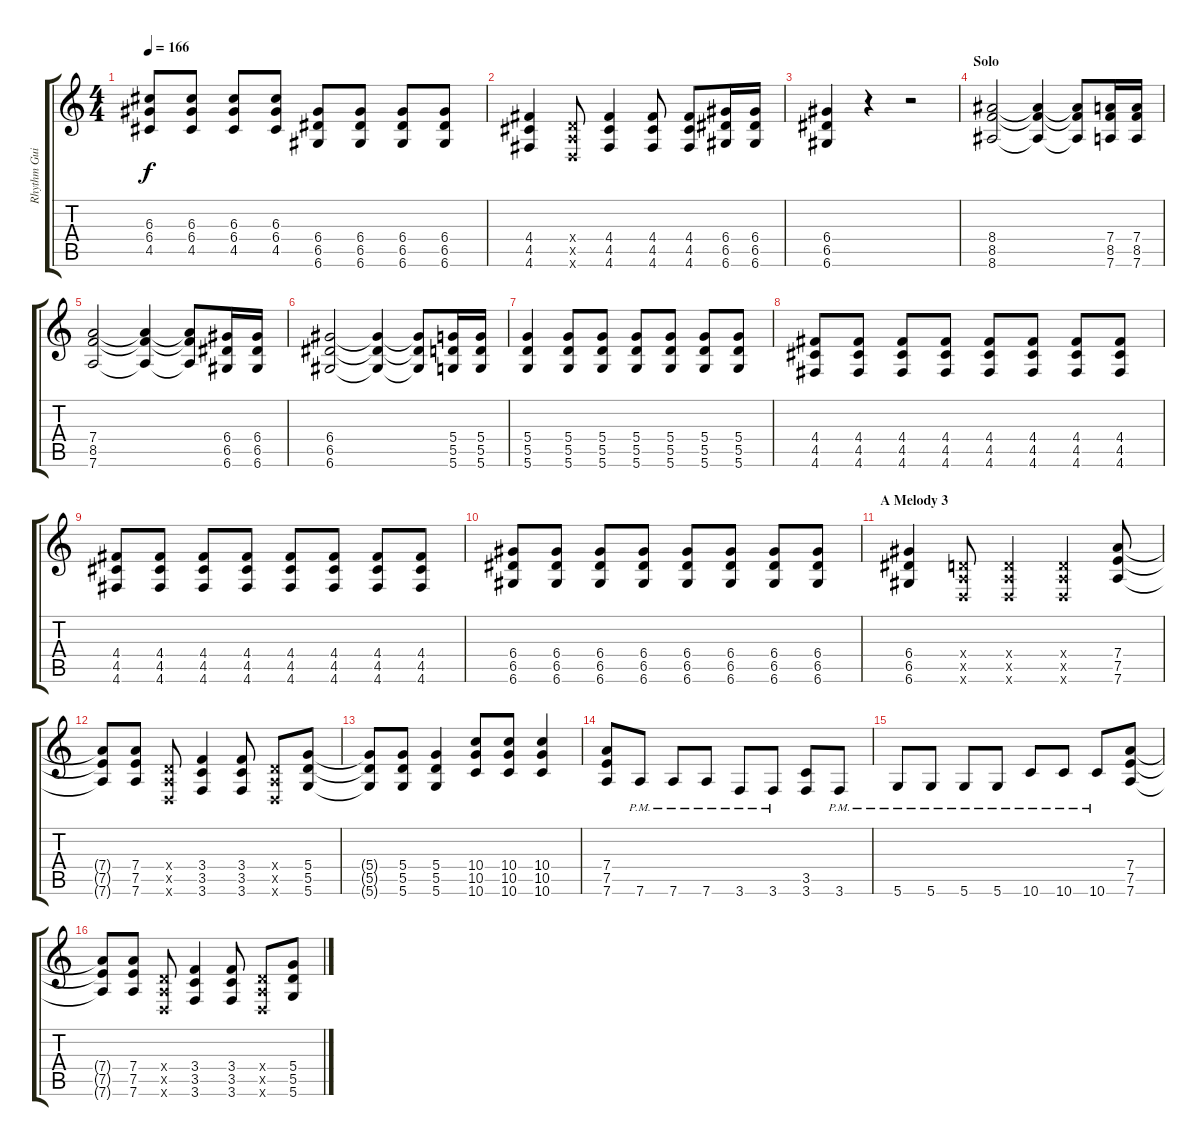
\track ("Rhythm Guitar" "Rhythm Gui") {instrument overdrivenguitar}
\staff {score tabs}
\tuning (E4 B3 G3 D3 A2 D2) {hide}
\ts (4 4)
\tempo 166
\clef g2
\ks c
(6.3 6.4 4.5).8{dy f} (6.3 6.4 4.5).8 (6.3 6.4 4.5).8 (6.3 6.4 4.5).8 (6.4 6.5 6.6).8 (6.4 6.5 6.6).8 (6.4 6.5 6.6).8 (6.4 6.5 6.6).8 |
(4.4 4.5 4.6).4 (0.4{x} 0.5{x} 0.6{x}).8 (4.4 4.5 4.6).4 (4.4 4.5 4.6).8 (4.4 4.5 4.6).8 (6.4 6.5 6.6).16 (6.4 6.5 6.6).16 |
(6.4 6.5 6.6).4 r.4 r.2 |
\section ("" "Solo")
(8.4 8.5 8.6).2 (8.4{t} 8.5{t} 8.6{t}).4 (8.4{t} 8.5{t} 8.6{t}).8 (7.4 8.5 7.6).16 (7.4 8.5 7.6).16 |
(7.4 8.5 7.6).2 (7.4{t} 8.5{t} 7.6{t}).4 (7.4{t} 8.5{t} 7.6{t}).8 (6.4 6.5 6.6).16 (6.4 6.5 6.6).16 |
(6.4 6.5 6.6).2 (6.4{t} 6.5{t} 6.6{t}).4 (6.4{t} 6.5{t} 6.6{t}).8 (5.4 5.5 5.6).16 (5.4 5.5 5.6).16 |
(5.4 5.5 5.6).4 (5.4 5.5 5.6).8 (5.4 5.5 5.6).8 (5.4 5.5 5.6).8 (5.4 5.5 5.6).8 (5.4 5.5 5.6).8 (5.4 5.5 5.6).8 |
(4.4 4.5 4.6).8 (4.4 4.5 4.6).8 (4.4 4.5 4.6).8 (4.4 4.5 4.6).8 (4.4 4.5 4.6).8 (4.4 4.5 4.6).8 (4.4 4.5 4.6).8 (4.4 4.5 4.6).8 |
(4.4 4.5 4.6).8 (4.4 4.5 4.6).8 (4.4 4.5 4.6).8 (4.4 4.5 4.6).8 (4.4 4.5 4.6).8 (4.4 4.5 4.6).8 (4.4 4.5 4.6).8 (4.4 4.5 4.6).8 |
(6.4 6.5 6.6).8 (6.4 6.5 6.6).8 (6.4 6.5 6.6).8 (6.4 6.5 6.6).8 (6.4 6.5 6.6).8 (6.4 6.5 6.6).8 (6.4 6.5 6.6).8 (6.4 6.5 6.6).8 |
\section ("" "A Melody 3")
(6.4 6.5 6.6).4 (0.4{x} 0.5{x} 0.6{x}).8 (0.4{x} 0.5{x} 0.6{x}).4 (0.4{x} 0.5{x} 0.6{x}).4 (7.4 7.5 7.6).8 |
(7.4{t} 7.5{t} 7.6{t}).8 (7.4 7.5 7.6).8 (0.4{x} 0.5{x} 0.6{x}).8 (3.4 3.5 3.6).4 (3.4 3.5 3.6).8 (0.4{x} 0.5{x} 0.6{x}).8 (5.4 5.5 5.6).8 |
(5.4{t} 5.5{t} 5.6{t}).8 (5.4 5.5 5.6).8 (5.4 5.5 5.6).4 (10.4 10.5 10.6).8 (10.4 10.5 10.6).8 (10.4 10.5 10.6).4 |
(7.4 7.5 7.6).8 7.6{pm}.8 7.6{pm}.8 7.6{pm}.8 3.6{pm}.8 3.6{pm}.8 (3.5 3.6).8 3.6{pm}.8 |
5.6{pm}.8 5.6{pm}.8 5.6{pm}.8 5.6{pm}.8 10.6{pm}.8 10.6{pm}.8 10.6{pm}.8 (7.4 7.5 7.6).8 |
(7.4{t} 7.5{t} 7.6{t}).8 (7.4 7.5 7.6).8 (0.4{x} 0.5{x} 0.6{x}).8 (3.4 3.5 3.6).4 (3.4 3.5 3.6).8 (0.4{x} 0.5{x} 0.6{x}).8 (5.4 5.5 5.6).8
